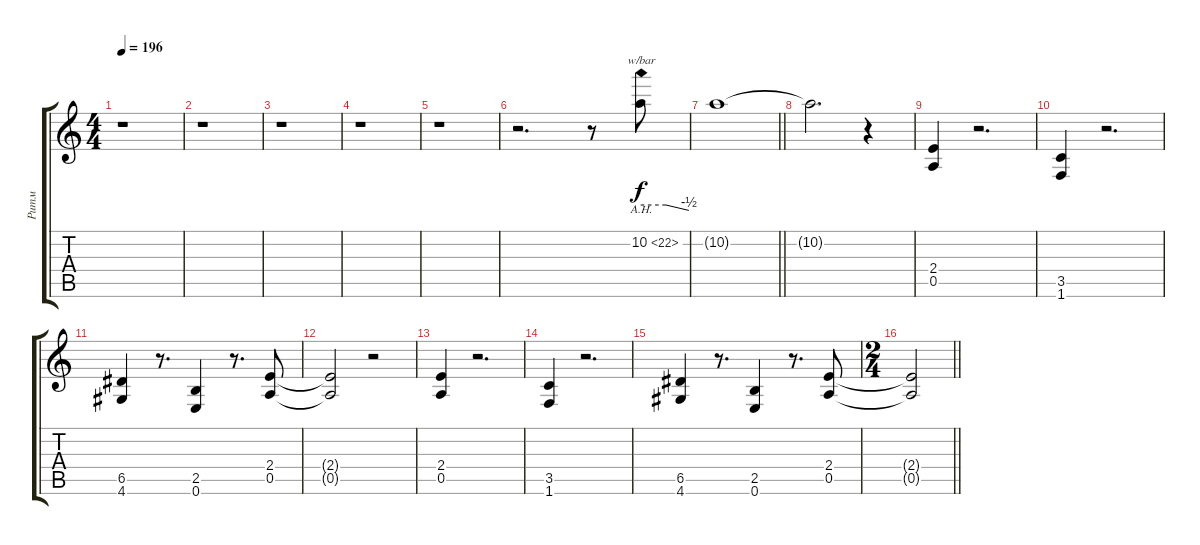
\track ("Ритм" "Ритм") {instrument distortionguitar}
\staff {score tabs}
\tuning (E4 B3 G3 D3 A2 E2) {hide}
\ts (4 4)
\tempo 196
\clef g2
\ks c
r.1{dy f} |
r.1 |
r.1 |
r.1 |
r.1 |
r.2{d} r.8 10.2{ah 12}.8{tbe (custom default 0 0 31 0 60 -2) instrument distortionguitar} |
\barLineRight lightlight
10.2{t}.1{instrument distortionguitar} |
10.2{t}.2{d} r.4 |
(2.4 0.5).4 r.2{d} |
(3.5 1.6).4 r.2{d} |
(6.5 4.6).4 r.8{d} (2.5 0.6).4 r.8{d} (2.4 0.5).8 |
(2.4{t} 0.5{t}).2 r.2 |
(2.4 0.5).4 r.2{d} |
(3.5 1.6).4 r.2{d} |
(6.5 4.6).4 r.8{d} (2.5 0.6).4 r.8{d} (2.4 0.5).8 |
\ts (2 4)
\barLineRight lightlight
(2.4{t} 0.5{t}).2
